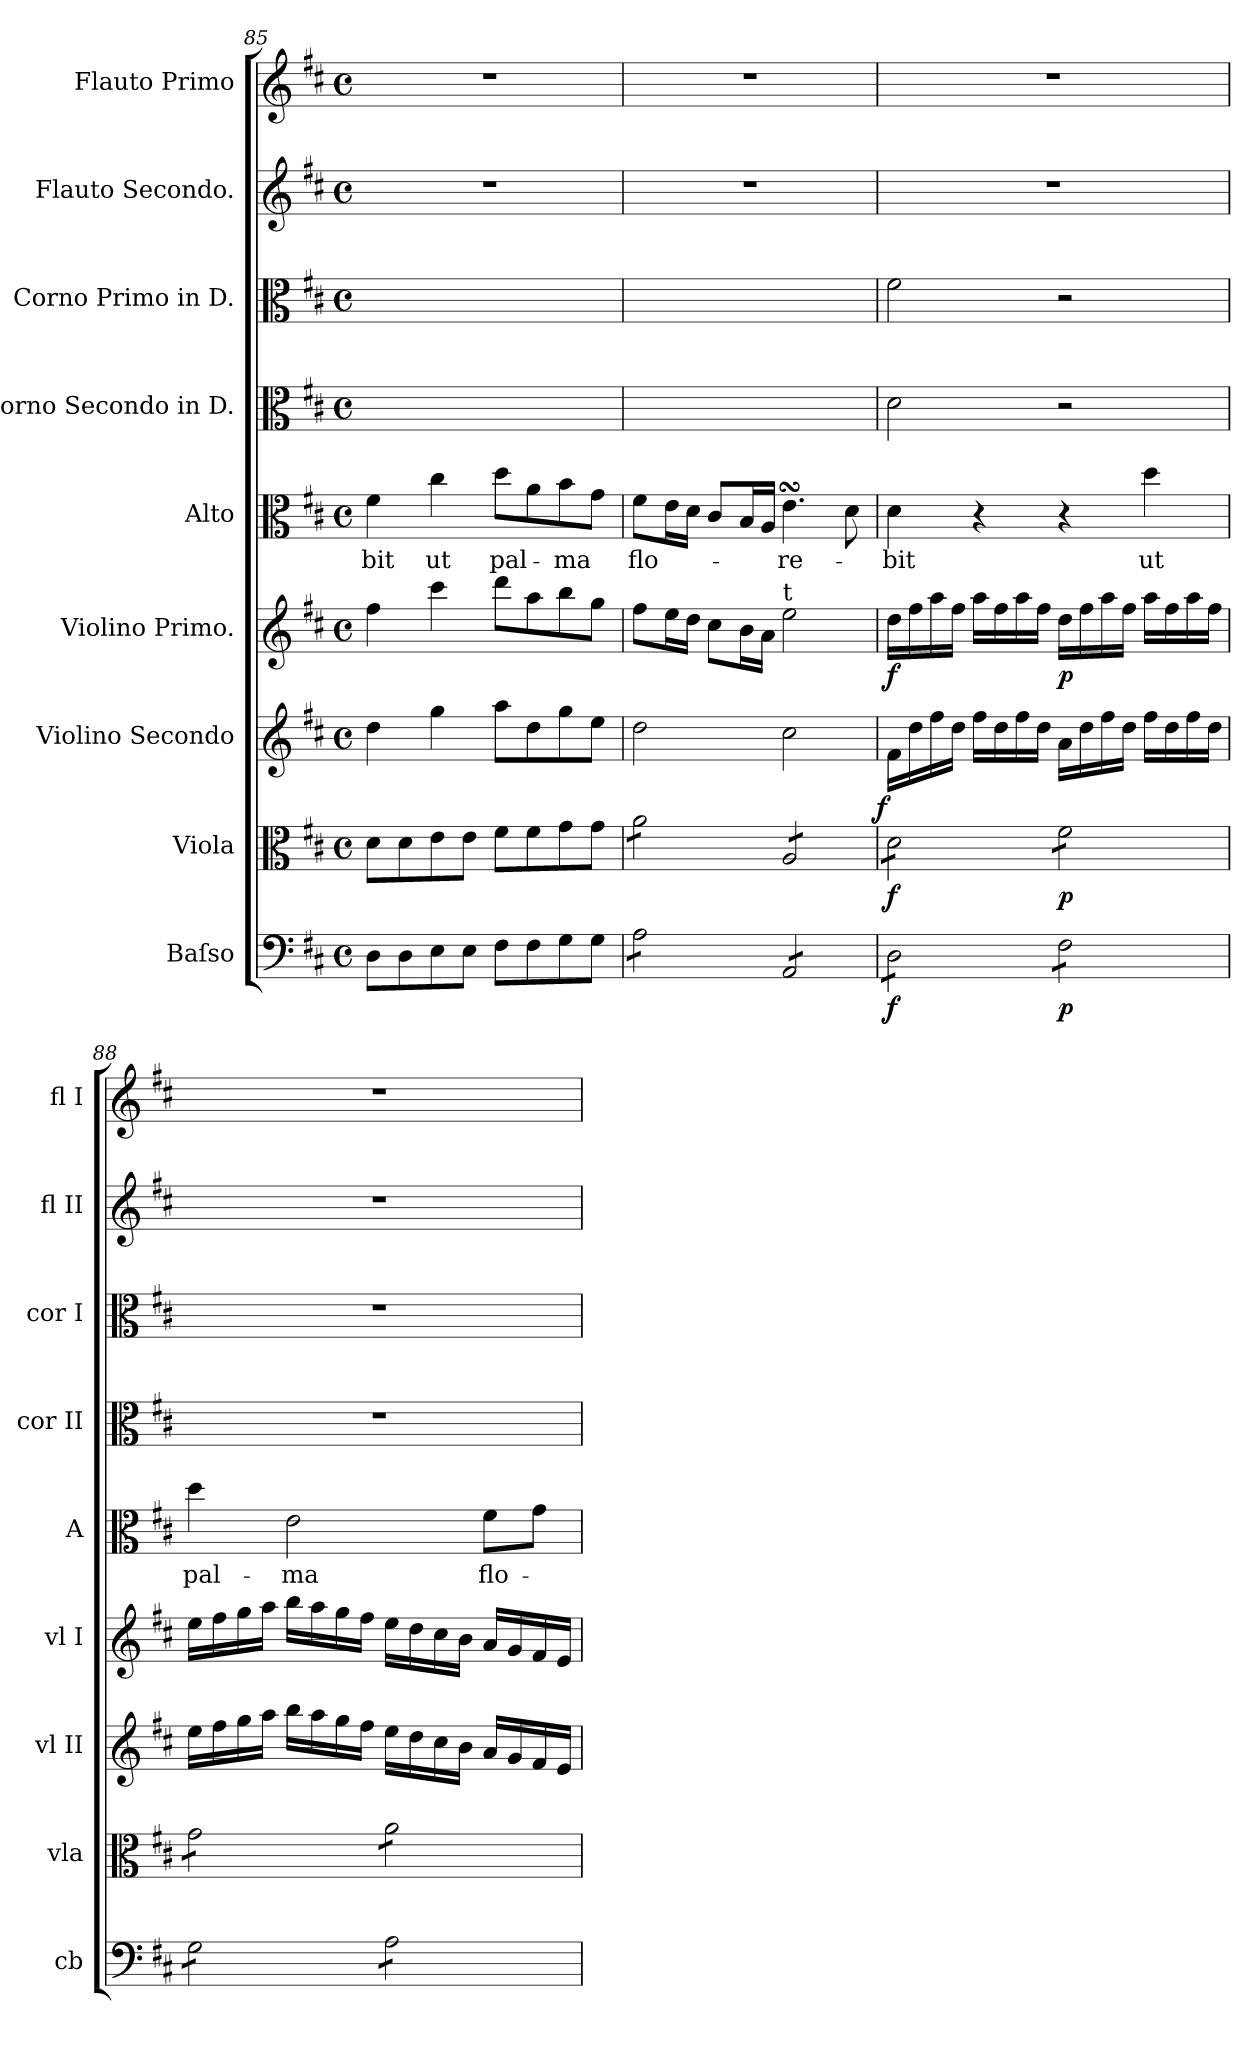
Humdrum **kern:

**kern	**dynam	**kern	**dynam	**kern	**dynam	**kern	**dynam	**kern	**text	**kern	**kern	**kern	**kern
*part9	*part9	*part8	*part8	*part7	*part7	*part6	*part6	*part5	*part5	*part4	*part3	*part2	*part1
*staff9	*staff9	*staff8	*staff8	*staff7	*staff7	*staff6	*staff6	*staff5	*staff5	*staff4	*staff3	*staff2	*staff1
*I"Baſso	*	*I"Viola	*	*I"Violino Secondo	*	*I"Violino Primo.	*	*I"Alto	*	*I"Corno Secondo in D.	*I"Corno Primo in D.	*I"Flauto Secondo.	*I"Flauto Primo
*I'cb	*	*I'vla	*	*I'vl II	*	*I'vl I	*	*I'A	*	*I'cor II	*I'cor I	*I'fl II	*I'fl I
*clefF4	*	*clefC3	*	*clefG2	*	*clefG2	*	*clefC3	*	*clefC3	*clefC3	*clefG2	*clefG2
*k[f#c#]	*	*k[f#c#]	*	*k[f#c#]	*	*k[f#c#]	*	*k[f#c#]	*	*k[f#c#]	*k[f#c#]	*k[f#c#]	*k[f#c#]
*D:	*	*D:	*	*D:	*	*D:	*	*D:	*	*D:	*D:	*D:	*D:
*M4/4	*	*M4/4	*	*M4/4	*	*M4/4	*	*M4/4	*	*M4/4	*M4/4	*M4/4	*M4/4
*met(c)	*	*met(c)	*	*met(c)	*	*met(c)	*	*met(c)	*	*met(c)	*met(c)	*met(c)	*met(c)
=85	=85	=85	=85	=85	=85	=85	=85	=85	=85	=85	=85	=85	=85
8D\L	.	8d\L	.	4dd\	.	4ff#\	.	4f#\	-bit	1ryy	1ryy	1r	1r
8D\	.	8d\	.	.	.	.	.	.	.	.	.	.	.
8E\	.	8e\	.	4gg\	.	4ccc#\	.	4cc#\	ut	.	.	.	.
8E\J	.	8e\J	.	.	.	.	.	.	.	.	.	.	.
8F#\L	.	8f#\L	.	8aa\L	.	8ddd\L	.	8dd\L	pal-	.	.	.	.
8F#\	.	8f#\	.	8dd\	.	8aa\	.	8a\	.	.	.	.	.
8G\	.	8g\	.	8gg\	.	8bb\	.	8b\	-ma	.	.	.	.
8G\J	.	8g\J	.	8ee\J	.	8gg\J	.	8g\J	.	.	.	.	.
=86	=86	=86	=86	=86	=86	=86	=86	=86	=86	=86	=86	=86	=86
*tremolo	*	*	*	*	*	*	*	*	*	*	*	*	*
*	*	*tremolo	*	*	*	*	*	*	*	*	*	*	*
8A\L	.	8a\L	.	2dd\	.	8ff#\L	.	8f#\L	flo-	1ryy	1ryy	1r	1r
8A\	.	8a\	.	.	.	16ee\L	.	16e\L	.	.	.	.	.
.	.	.	.	.	.	16dd\JJ	.	16d\JJ	.	.	.	.	.
8A\	.	8a\	.	.	.	8cc#\L	.	8c#/L	.	.	.	.	.
8A\J	.	8a\J	.	.	.	16b\L	.	16B/L	.	.	.	.	.
.	.	.	.	.	.	16a\JJ	.	16A/JJ	.	.	.	.	.
!	!	!	!	!	!	!LO:TX:a:t=t	!	!	!	!	!	!	!
8AA/L	.	8A/L	.	2cc#\	.	2ee\	.	4.esSSS\	-re-	.	.	.	.
8AA/	.	8A/	.	.	.	.	.	.	.	.	.	.	.
8AA/	.	8A/	.	.	.	.	.	.	.	.	.	.	.
8AA/J	.	8A/J	.	.	.	.	.	8d\	.	.	.	.	.
=87	=87	=87	=87	=87	=87	=87	=87	=87	=87	=87	=87	=87	=87
!	!LO:DY:b	!	!	!	!LO:DY:rj	!	!LO:DY:b	!	!	!	!	!	!
8D\L	f	8d\L	f	16f#\LL	f	16dd\LL	f	4d\	-bit	2d\	2f#\	1r	1r
.	.	.	.	16dd\	.	16ff#\	.	.	.	.	.	.	.
8D\	.	8d\	.	16ff#\	.	16aa\	.	.	.	.	.	.	.
.	.	.	.	16dd\JJ	.	16ff#\JJ	.	.	.	.	.	.	.
8D\	.	8d\	.	16ff#\LL	.	16aa\LL	.	4r	.	.	.	.	.
.	.	.	.	16dd\	.	16ff#\	.	.	.	.	.	.	.
8D\J	.	8d\J	.	16ff#\	.	16aa\	.	.	.	.	.	.	.
.	.	.	.	16dd\JJ	.	16ff#\JJ	.	.	.	.	.	.	.
!	!LO:DY:b	!	!	!	!	!	!LO:DY:b	!	!	!	!	!	!
8F#\L	p	8f#\L	p	16a\LL	.	16dd\LL	p	4r	.	2r	2r	.	.
.	.	.	.	16dd\	.	16ff#\	.	.	.	.	.	.	.
8F#\	.	8f#\	.	16ff#\	.	16aa\	.	.	.	.	.	.	.
.	.	.	.	16dd\JJ	.	16ff#\JJ	.	.	.	.	.	.	.
8F#\	.	8f#\	.	16ff#\LL	.	16aa\LL	.	4dd\	ut	.	.	.	.
.	.	.	.	16dd\	.	16ff#\	.	.	.	.	.	.	.
8F#\J	.	8f#\J	.	16ff#\	.	16aa\	.	.	.	.	.	.	.
.	.	.	.	16dd\JJ	.	16ff#\JJ	.	.	.	.	.	.	.
=88	=88	=88	=88	=88	=88	=88	=88	=88	=88	=88	=88	=88	=88
8G\L	.	8g\L	.	16ee\LL	.	16ee\LL	.	4dd\	pal-	1r	1r	1r	1r
.	.	.	.	16ff#\	.	16ff#\	.	.	.	.	.	.	.
8G\	.	8g\	.	16gg\	.	16gg\	.	.	.	.	.	.	.
.	.	.	.	16aa\JJ	.	16aa\JJ	.	.	.	.	.	.	.
8G\	.	8g\	.	16bb\LL	.	16bb\LL	.	2e\	-ma	.	.	.	.
.	.	.	.	16aa\	.	16aa\	.	.	.	.	.	.	.
8G\J	.	8g\J	.	16gg\	.	16gg\	.	.	.	.	.	.	.
.	.	.	.	16ff#\JJ	.	16ff#\JJ	.	.	.	.	.	.	.
8A\L	.	8a\L	.	16ee\LL	.	16ee\LL	.	.	.	.	.	.	.
.	.	.	.	16dd\	.	16dd\	.	.	.	.	.	.	.
8A\	.	8a\	.	16cc#\	.	16cc#\	.	.	.	.	.	.	.
.	.	.	.	16b\JJ	.	16b\JJ	.	.	.	.	.	.	.
8A\	.	8a\	.	16a/LL	.	16a/LL	.	8f#\L	flo-	.	.	.	.
.	.	.	.	16g/	.	16g/	.	.	.	.	.	.	.
8A\J	.	8a\J	.	16f#/	.	16f#/	.	8g\J	.	.	.	.	.
*	*	*Xtremolo	*	*	*	*	*	*	*	*	*	*	*
*Xtremolo	*	*	*	*	*	*	*	*	*	*	*	*	*
.	.	.	.	16e/JJ	.	16e/JJ	.	.	.	.	.	.	.
=	=	=	=	=	=	=	=	=	=	=	=	=	=
*-	*-	*-	*-	*-	*-	*-	*-	*-	*-	*-	*-	*-	*-
